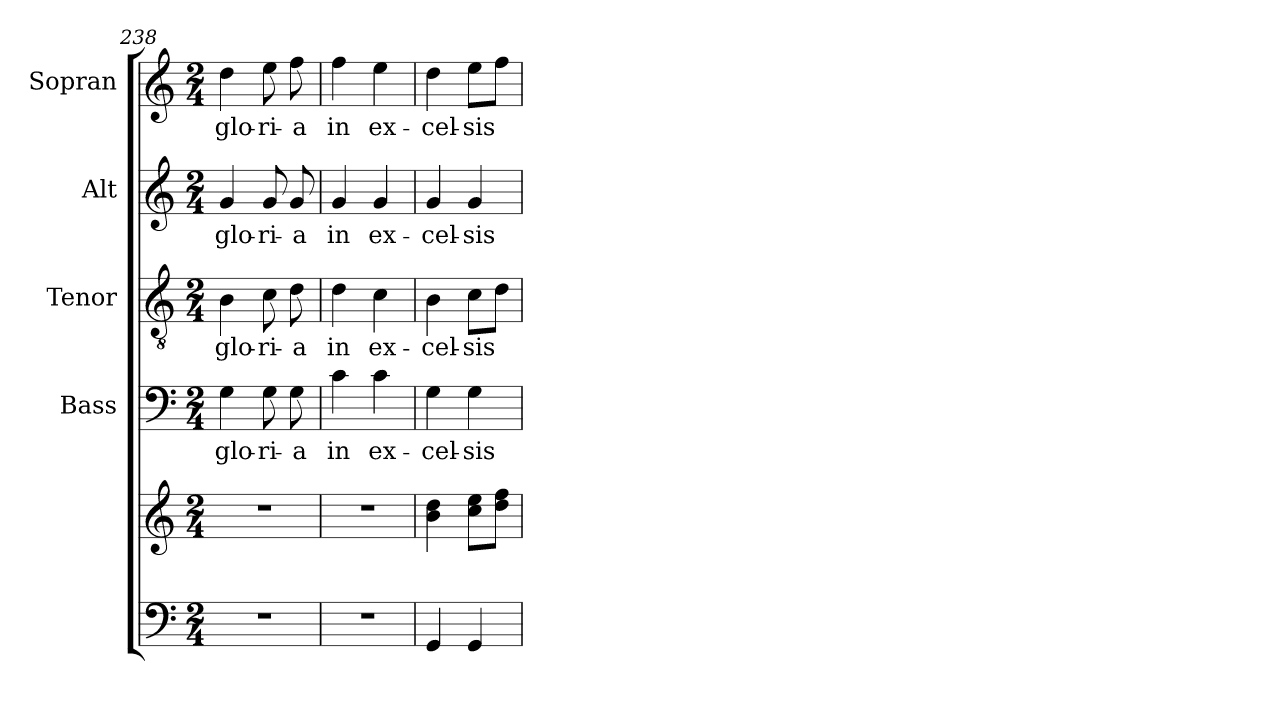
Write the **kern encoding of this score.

**kern	**kern	**kern	**text	**kern	**text	**kern	**text	**kern	**text
*part5	*part5	*part4	*part4	*part3	*part3	*part2	*part2	*part1	*part1
*staff6	*staff5	*staff4	*staff4	*staff3	*staff3	*staff2	*staff2	*staff1	*staff1
*	*	*I"Bass	*	*I"Tenor	*	*I"Alt	*	*I"Sopran	*
*	*	*I'B.	*	*I'T.	*	*I'A.	*	*I'S.	*
!!LO:LB:g=z
*clefF4	*clefG2	*clefF4	*	*clefGv2	*	*clefG2	*	*clefG2	*
*k[]	*k[]	*k[]	*	*k[]	*	*k[]	*	*k[]	*
*C:	*C:	*C:	*	*C:	*	*C:	*	*C:	*
*M2/4	*M2/4	*M2/4	*	*M2/4	*	*M2/4	*	*M2/4	*
=238	=238	=238	=238	=238	=238	=238	=238	=238	=238
!	!	!	!LO:LY:b	!	!LO:LY:b	!	!LO:LY:b	!	!LO:LY:b
2r	2r	4G\	glo-	4B\	glo-	4g/	glo-	4dd\	glo-
!	!	!	!LO:LY:b	!	!LO:LY:b	!	!LO:LY:b	!	!LO:LY:b
.	.	8G\	-ri-	8c\	-ri-	8g/	-ri-	8ee\	-ri-
!	!	!	!LO:LY:b	!	!LO:LY:b	!	!LO:LY:b	!	!LO:LY:b
.	.	8G\	-a	8d\	-a	8g/	-a	8ff\	-a
=239	=239	=239	=239	=239	=239	=239	=239	=239	=239
!	!	!	!LO:LY:b	!	!LO:LY:b	!	!LO:LY:b	!	!LO:LY:b
2r	2r	4c\	in	4d\	in	4g/	in	4ff\	in
!	!	!	!LO:LY:b	!	!LO:LY:b	!	!LO:LY:b	!	!LO:LY:b
.	.	4c\	ex-	4c\	ex-	4g/	ex-	4ee\	ex-
=240	=240	=240	=240	=240	=240	=240	=240	=240	=240
!	!	!	!LO:LY:b	!	!LO:LY:b	!	!LO:LY:b	!	!LO:LY:b
4GG/	4b\ 4dd\	4G\	-cel-	4B\	-cel-	4g/	-cel-	4dd\	-cel-
!	!	!	!LO:LY:b	!	!LO:LY:b	!	!LO:LY:b	!	!LO:LY:b
4GG/	8cc\ 8ee\L	4G\	-sis	8c\L	-sis	4g/	-sis	8ee\L	-sis
.	8dd\ 8ff\J	.	.	8d\J	.	.	.	8ff\J	.
=	=	=	=	=	=	=	=	=	=
*-	*-	*-	*-	*-	*-	*-	*-	*-	*-
